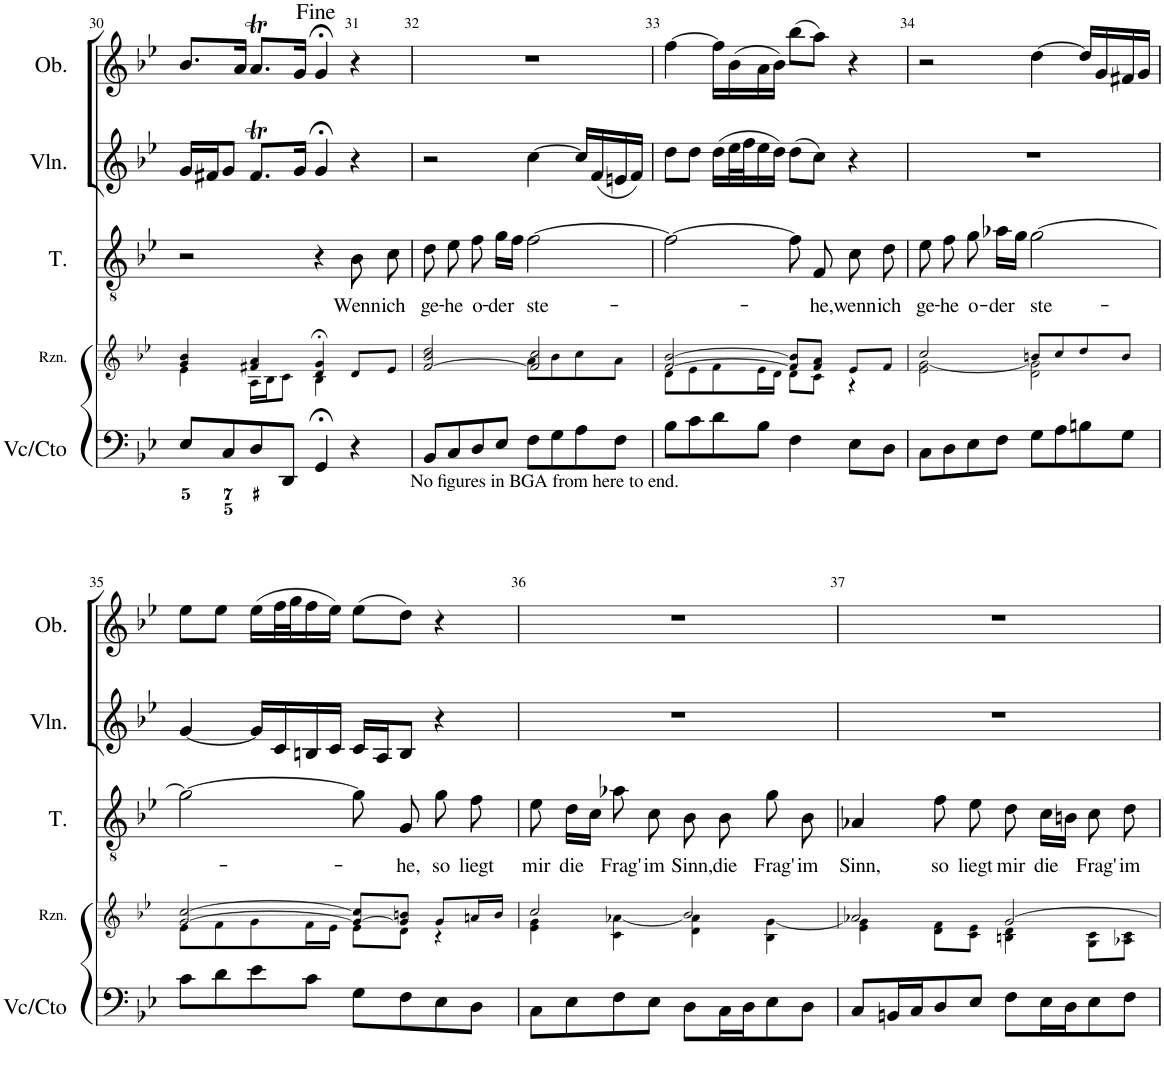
**kern	**kern	**kern	**text	**kern	**kern
*part5	*part4	*part3	*part3	*part2	*part1
*staff5	*staff4	*staff3	*staff3	*staff2	*staff1
*I"Vcl/Cto	*I"Realization	*I"Tenor	*	*I"Violin	*I"Oboe
*I'Vc/Cto	*I'Rzn.	*I'T.	*	*I'Vln.	*I'Ob.
!!LO:PB:g=z
*clefF4	*clefG2	*clefGv2	*	*clefG2	*clefG2
*k[b-e-]	*k[b-e-]	*k[b-e-]	*	*k[b-e-]	*k[b-e-]
*M4/4	*M4/4	*M4/4	*	*M4/4	*M4/4
=30	=30	=30	=30	=30	=30
*	*^	*	*	*	*
8E-/L	4g/ 4b-/	4e-\	2r	.	16g/LL	8.b-/L
.	.	.	.	.	16f#X/J	.
8C/	.	.	.	.	8g/J	.
.	.	.	.	.	.	16a/Jk
8D/	4f#X/ 4a/	16A\LL	.	.	8.f#t/L	8.at/L
.	.	16B-\J	.	.	.	.
8DD/J	.	8c\J	.	.	.	.
.	.	.	.	.	16g/Jk	16g/Jk
4GG;</	4d/;< 4g/;<	4B-\	4r	.	4g;</	4g;</
=31-	=31-	=31-	=31-	=31-	=31-	=31-
!	!	!	!	!LO:LY:b	!	!
*	*v	*v	*	*	*	*
4r	8d/L	8B-\	Wenn	4r	4r
!	!	!	!LO:LY:b	!	!
.	8e-/J	8c\	ich	.	.
=32	=32	=32	=32	=32	=32
*	*^	*	*	*	*
!LO:TX:b:t=No figures in BGA from here to end.	!	!	!	!	!	!
!	!	!	!	!LO:LY:b	!	!
8BB-/L	[2f/ 2b-/ 2dd/	2ryy	8d\	ge-	2r	1r
!	!	!	!	!LO:LY:b	!	!
8C/	.	.	8e-\	-he	.	.
!	!	!	!	!LO:LY:b	!	!
8D/	.	.	8f\	o-	.	.
!	!	!	!	!LO:LY:b	!	!
8E-/J	.	.	16g\LL	-der	.	.
.	.	.	16f\JJ	.	.	.
!	!	!	!	!LO:LY:b	!	!
8F\L	2f/] 2cc/	8a\L	[2f\	ste-	[4cc\	.
8G\	.	8b-\	.	.	.	.
8A\	.	8cc\	.	.	16cc/LL]	.
.	.	.	.	.	(16f/	.
8F\J	.	8a\J	.	.	16en/	.
.	.	.	.	.	16f/JJ)	.
=33	=33	=33	=33	=33	=33	=33
8B-\L	[2f/ [2b-/	8d\L	2f\_	.	8dd\L	[4ff\
8c\	.	8e-\	.	.	8dd\J	.
8d\	.	8f\	.	.	(16dd\LL	16ff\LL]
.	.	.	.	.	32ee-\L	(16b-\
.	.	.	.	.	32ff\J	.
8B-\J	.	16e-\L	.	.	16ee-\	16a\
.	.	16d\JJ	.	.	16dd\JJ)	16b-\JJ)
4F\	8f/] 8b-/]L	8d\L	8f\]	.	(8dd\L	(8bb-\L
!	!	!	!	!LO:LY:b	!	!
.	8f/ 8a/J	8c\J	8F/	-he,	8cc\J)	8aa\J)
!	!	!	!	!LO:LY:b	!	!
8E-\L	8e-/L	4r	8c\	wenn	4r	4r
!	!	!	!	!LO:LY:b	!	!
8D\J	8f/J	.	8d\	ich	.	.
=34	=34	=34	=34	=34	=34	=34
!	!	!	!	!LO:LY:b	!	!
8C\L	2cc/	2e-\ [2g\	8e-\	ge-	1r	2r
!	!	!	!	!LO:LY:b	!	!
8D\	.	.	8f\	-he	.	.
!	!	!	!	!LO:LY:b	!	!
8E-\	.	.	8g\	o-	.	.
!	!	!	!	!LO:LY:b	!	!
8F\J	.	.	16a-X\LL	-der	.	.
.	.	.	16g\JJ	.	.	.
!	!	!	!	!LO:LY:b	!	!
8G\L	8bn/L	2d\ 2g\]	[2g\	ste-	.	[4dd\
8A\	8cc/	.	.	.	.	.
8Bn\	8dd/	.	.	.	.	16dd/LL]
.	.	.	.	.	.	16g/
8G\J	8b/J	.	.	.	.	16f#X/
.	.	.	.	.	.	16g/JJ
!!LO:LB:g=z
=35	=35	=35	=35	=35	=35	=35
8c\L	[2g/ [2cc/	8e-\L	2g\_	.	[4g/	8ee-\L
8d\	.	8f\	.	.	.	8ee-\J
8e-\	.	8g\	.	.	16g/LL]	(16ee-\LL
.	.	.	.	.	16c/	32ff\L
.	.	.	.	.	.	32gg\J
8c\J	.	16f\L	.	.	16Bn/	16ff\
.	.	16e-\JJ	.	.	16c/JJ	16ee-\JJ)
8G\L	8g/_ 8cc/]L	8e-\L	8g\]	.	16c/LL	(8ee-\L
.	.	.	.	.	16A/J	.
!	!	!	!	!LO:LY:b	!	!
8F\	8g/] 8bn/J	8d\J	8G/	-he,	8B/J	8dd\J)
!	!	!	!	!LO:LY:b	!	!
8E-\	8g/L	4r	8g\	so	4r	4r
!	!	!	!	!LO:LY:b	!	!
8D\J	16an/L	.	8f\	liegt	.	.
.	16b/JJ	.	.	.	.	.
=36	=36	=36	=36	=36	=36	=36
!	!	!	!	!LO:LY:b	!	!
8C\L	2cc/	4e-\ 4g\	8e-\	mir	1r	1r
!	!	!	!	!LO:LY:b	!	!
8E-\	.	.	16d\LL	die	.	.
.	.	.	16c\JJ	.	.	.
!	!	!	!	!LO:LY:b	!	!
8F\	.	4c\ [4a-X\	8a-X\	Frag'	.	.
!	!	!	!	!LO:LY:b	!	!
8E-\J	.	.	8c\	im	.	.
!	!	!	!	!LO:LY:b	!	!
8D\L	2b-/	4d\ 4a-\]	8B-\	Sinn,	.	.
!	!	!	!	!LO:LY:b	!	!
16C\L	.	.	8B-\	die	.	.
16D\J	.	.	.	.	.	.
!	!	!	!	!LO:LY:b	!	!
8E-\	.	4B-\ [4g\	8g\	Frag'	.	.
!	!	!	!	!LO:LY:b	!	!
8D\J	.	.	8B-\	im	.	.
=37	=37	=37	=37	=37	=37	=37
!	!	!	!	!LO:LY:b	!	!
8C/L	2a-X/	4e-\ 4g\]	4A-X/	Sinn,	1r	1r
16BBn/L	.	.	.	.	.	.
16C/J	.	.	.	.	.	.
!	!	!	!	!LO:LY:b	!	!
8D/	.	8d\ 8f\L	8f\	so	.	.
!	!	!	!	!LO:LY:b	!	!
8E-/J	.	8c\ 8e-\J	8e-\	liegt	.	.
!	!	!	!	!LO:LY:b	!	!
8F\L	[2g/	4Bn\ 4d\	8d\	mir	.	.
!	!	!	!	!LO:LY:b	!	!
16E-\L	.	.	16c\LL	die	.	.
16D\J	.	.	16Bn\JJ	.	.	.
!	!	!	!	!LO:LY:b	!	!
8E-\	.	8G\ 8c\L	8c\	Frag'	.	.
!	!	!	!	!LO:LY:b	!	!
8F\J	.	8A-X\ 8c\J	8d\	im	.	.
*	*v	*v	*	*	*	*
=	=	=	=	=	=
*-	*-	*-	*-	*-	*-
